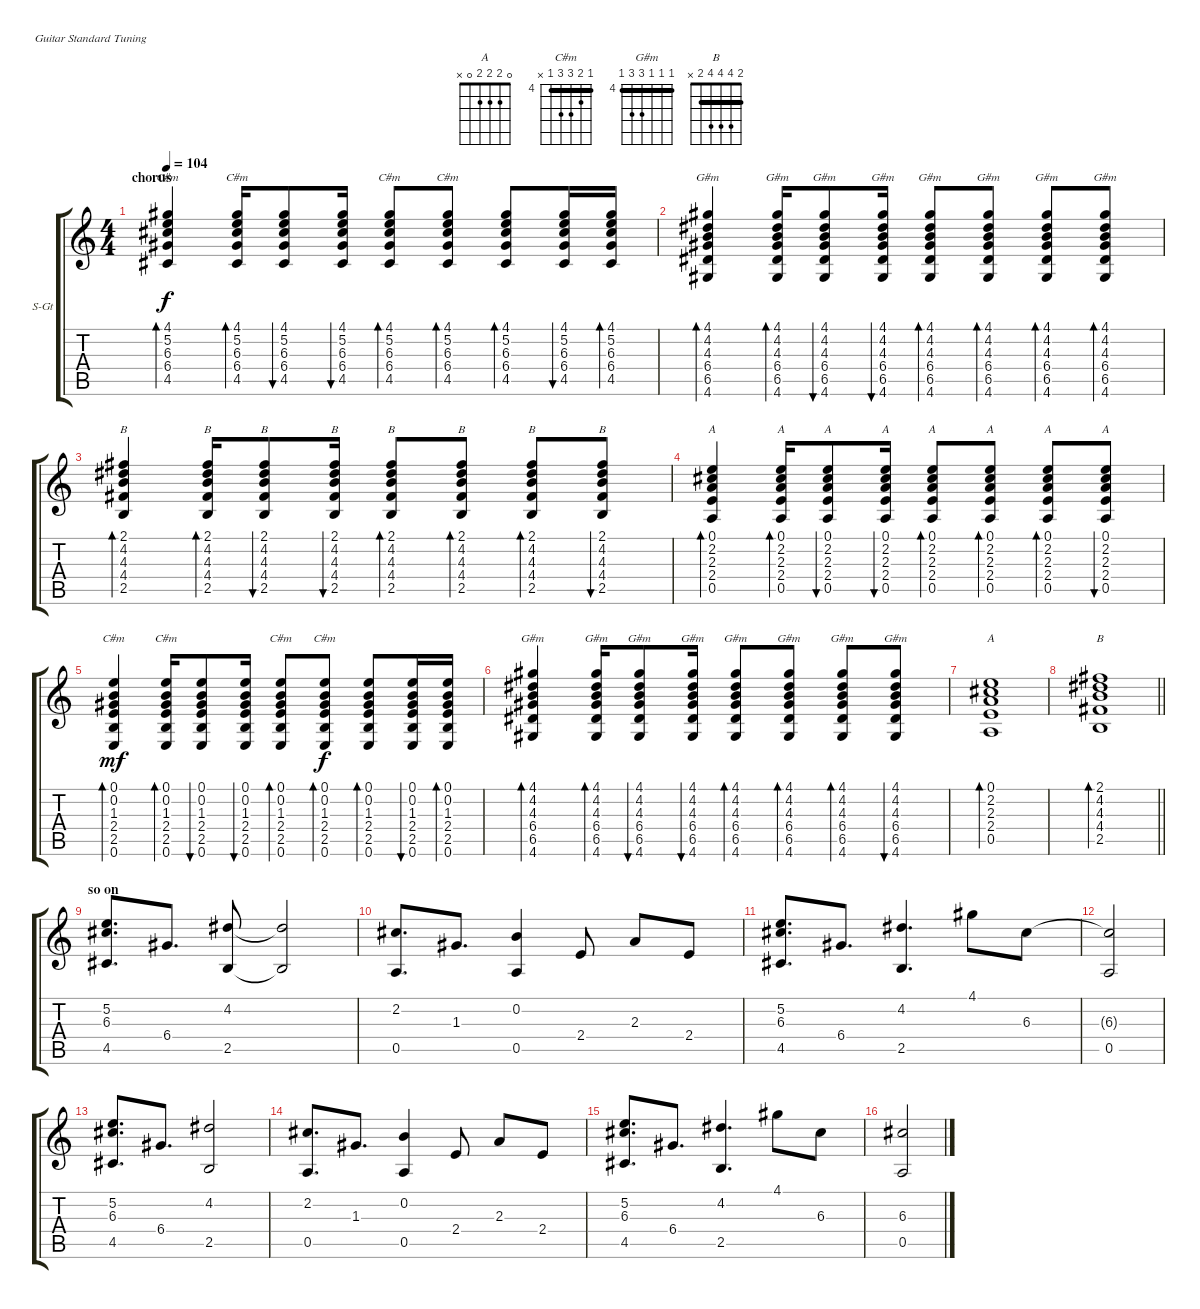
\bracketExtendMode groupsimilarinstruments
\firstSystemTrackNameOrientation horizontal
\otherSystemsTrackNameOrientation horizontal
\track ("ãèòàðà" "S-Gt") {instrument acousticguitarsteel}
\staff {score tabs}
\tuning (E4 B3 G3 D3 A2 E2)
\chord ("A" 0 2 2 2 0 x)
\chord ("C#m" 4 5 6 6 4 x) {firstfret 4 barre 4}
\chord ("G#m" 4 4 4 6 6 4) {firstfret 4 barre (4 4 4)}
\chord ("B" 2 4 4 4 2 x) {barre 2}
\ts (4 4)
\section ("" "chorus")
\tempo 104
\clef g2
\ks c
(4.1 5.2 6.3 6.4 4.5).4{bd 30 ch "C#m" dy f} (4.1 5.2 6.3 6.4 4.5).16{bd 30 ch "C#m"} (4.1 5.2 6.3 6.4 4.5).8{bu 30} (4.1 5.2 6.3 6.4 4.5).16{bu 30} (4.1 5.2 6.3 6.4 4.5).8{bd 30 ch "C#m"} (4.1 5.2 6.3 6.4 4.5).8{bd 30 ch "C#m"} (4.1 5.2 6.3 6.4 4.5).8{bd 30} (4.1 5.2 6.3 6.4 4.5).16{bu 30} (4.1 5.2 6.3 6.4 4.5).16{bd 30} |
(4.1 4.2 4.3 6.4 6.5 4.6).4{bd 30 ch "G#m"} (4.1 4.2 4.3 6.4 6.5 4.6).16{bd 30 ch "G#m"} (4.1 4.2 4.3 6.4 6.5 4.6).8{bu 30 ch "G#m"} (4.1 4.2 4.3 6.4 6.5 4.6).16{bu 30 ch "G#m"} (4.1 4.2 4.3 6.4 6.5 4.6).8{bd 30 ch "G#m"} (4.1 4.2 4.3 6.4 6.5 4.6).8{bd 30 ch "G#m"} (4.1 4.2 4.3 6.4 6.5 4.6).8{bd 30 ch "G#m"} (4.1 4.2 4.3 6.4 6.5 4.6).8{bd 30 ch "G#m"} |
(2.1 4.2 4.3 4.4 2.5).4{bd 30 ch "B"} (2.1 4.2 4.3 4.4 2.5).16{bd 30 ch "B"} (2.1 4.2 4.3 4.4 2.5).8{bu 30 ch "B"} (2.1 4.2 4.3 4.4 2.5).16{bu 30 ch "B"} (2.1 4.2 4.3 4.4 2.5).8{bd 30 ch "B"} (2.1 4.2 4.3 4.4 2.5).8{bd 30 ch "B"} (2.1 4.2 4.3 4.4 2.5).8{bd 30 ch "B"} (2.1 4.2 4.3 4.4 2.5).8{bu 30 ch "B"} |
(0.1 2.2 2.3 2.4 0.5).4{bd 30 ch "A"} (0.1 2.2 2.3 2.4 0.5).16{bd 30 ch "A"} (0.1 2.2 2.3 2.4 0.5).8{bu 30 ch "A"} (0.1 2.2 2.3 2.4 0.5).16{bu 30 ch "A"} (0.1 2.2 2.3 2.4 0.5).8{bd 30 ch "A"} (0.1 2.2 2.3 2.4 0.5).8{bd 30 ch "A"} (0.1 2.2 2.3 2.4 0.5).8{bd 30 ch "A"} (0.1 2.2 2.3 2.4 0.5).8{bu 30 ch "A"} |
(0.1 0.2 1.3 2.4 2.5 0.6).4{bd 30 ch "C#m" dy mf} (0.1 0.2 1.3 2.4 2.5 0.6).16{bd 30 ch "C#m"} (0.1 0.2 1.3 2.4 2.5 0.6).8{bu 30} (0.1 0.2 1.3 2.4 2.5 0.6).16{bu 30} (0.1 0.2 1.3 2.4 2.5 0.6).8{bd 30 ch "C#m"} (0.1 0.2 1.3 2.4 2.5 0.6).8{bd 30 ch "C#m" dy f} (0.1 0.2 1.3 2.4 2.5 0.6).8{bd 30} (0.1 0.2 1.3 2.4 2.5 0.6).16{bu 30} (0.1 0.2 1.3 2.5 2.4 0.6).16{bd 30} |
(4.1 4.2 4.3 6.4 6.5 4.6).4{bd 120 ch "G#m"} (4.1 4.2 4.3 6.4 6.5 4.6).16{bd 30 ch "G#m"} (4.1 4.2 4.3 6.4 6.5 4.6).8{bu 30 ch "G#m"} (4.1 4.2 4.3 6.4 6.5 4.6).16{bu 30 ch "G#m"} (4.1 4.2 4.3 6.4 6.5 4.6).8{bd 30 ch "G#m"} (4.1 4.2 4.3 6.4 6.5 4.6).8{bd 30 ch "G#m"} (4.1 4.2 4.3 6.4 6.5 4.6).8{bd 30 ch "G#m"} (4.1 4.2 4.3 6.4 6.5 4.6).8{bu 30 ch "G#m"} |
\scale
0.209567 (0.1 2.2 2.3 2.4 0.5).1{bd 234 ch "A"} |
\scale
0.138952
\barLineRight lightlight
(2.1 4.2 4.3 4.4 2.5).1{bd 237 ch "B"} |
\section ("" "so on")
\scale
0.296128 (5.2 6.3 4.5).8{d} 6.4.8{d} (4.2 2.5).8 (4.2{t} 2.5{t}).2 |
\scale
0.355353 (2.2 0.5).8{d} 1.3.8{d} (0.2 0.5).4 2.4.8 2.3.8 2.4.8 |
(5.2 6.3 4.5).8{d} 6.4.8{d} (4.2 2.5).4{d} 4.1.8 6.3.8 |
(6.3{t} 0.5).2 |
(5.2 6.3 4.5).8{d} 6.4.8{d} (4.2 2.5).2 |
(2.2 0.5).8{d} 1.3.8{d} (0.2 0.5).4 2.4.8 2.3.8 2.4.8 |
(5.2 6.3 4.5).8{d} 6.4.8{d} (4.2 2.5).4{d} 4.1.8 6.3.8 |
(6.3 0.5).2
